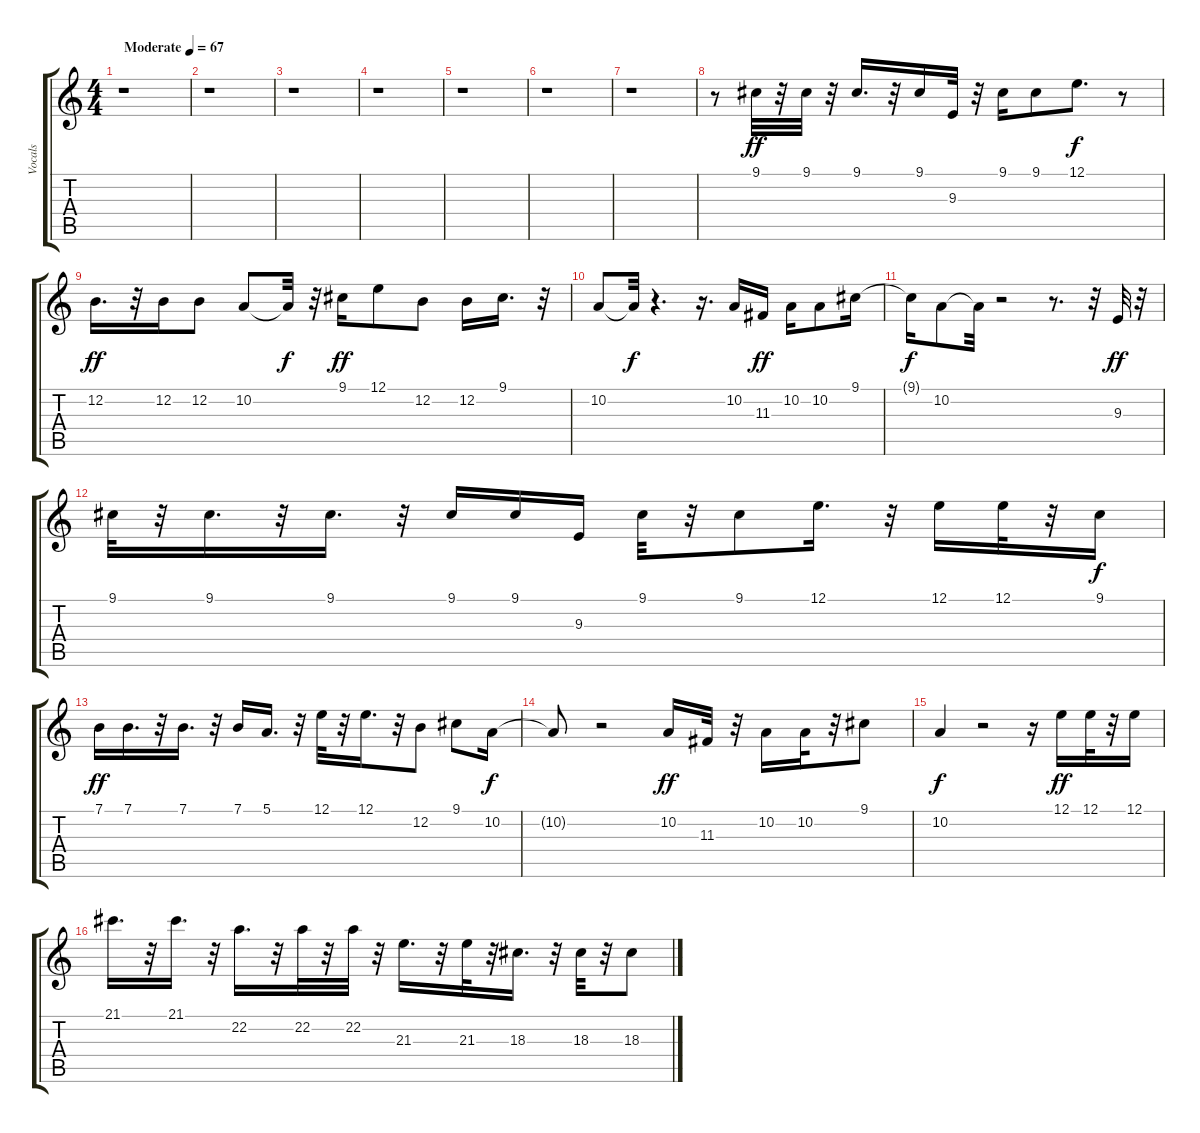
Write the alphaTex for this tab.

\track ("Vocals" "Vocals") {instrument acousticgrandpiano}
\staff {score tabs}
\tuning (E4 B3 G3 D3 A2 E2) {hide}
\ts (4 4)
\tempo (67 "Moderate")
\clef g2
\ks c
r.1{dy ff instrument acousticgrandpiano} |
r.1 |
r.1 |
r.1 |
r.1 |
r.1 |
r.1 |
r.8 9.1.32 r.32 9.1.32 r.32 9.1.16{d} r.32 9.1.16 9.3.32 r.32 9.1.16 9.1.8 12.1.8{d dy f} r.8 |
12.2.16{d dy ff} r.32 12.2.16 12.2.8 10.2.8 10.2{t}.32{dy f} r.32 9.1.16{dy ff} 12.1.8 12.2.8 12.2.16 9.1.16{d} r.32 |
10.2.8 10.2{t}.32{dy f} r.4{d} r.16{d} 10.2.16 11.3.16{dy ff} 10.2.16 10.2.8 9.1.16 |
9.1{t}.16{dy f} 10.2.8 10.2{t}.32 r.2 r.8{d} r.32 9.3.32{dy ff} r.32 |
9.1.32 r.32 9.1.16{d} r.32 9.1.16{d} r.32 9.1.16 9.1.16 9.3.16 9.1.32 r.32 9.1.8 12.1.16{d} r.32 12.1.16 12.1.32 r.32 9.1.16{dy f} |
7.1.16{dy ff} 7.1.16{d} r.32 7.1.16{d} r.32 7.1.16 5.1.16{d} r.32 12.1.32 r.32 12.1.16{d} r.32 12.2.8 9.1.8 10.2.16{dy f} |
10.2{t}.8 r.2 10.2.16{dy ff} 11.3.32 r.32 10.2.16 10.2.32 r.32 9.1.8 |
10.2.4{dy f} r.2 r.16 12.1.16{dy ff} 12.1.32 r.32 12.1.16 |
21.1.16{d} r.32 21.1.16{d} r.32 22.2.16{d} r.32 22.2.32 r.32 22.2.32 r.32 21.3.16{d} r.32 21.3.32 r.32 18.3.16{d} r.32 18.3.32 r.32 18.3.8
